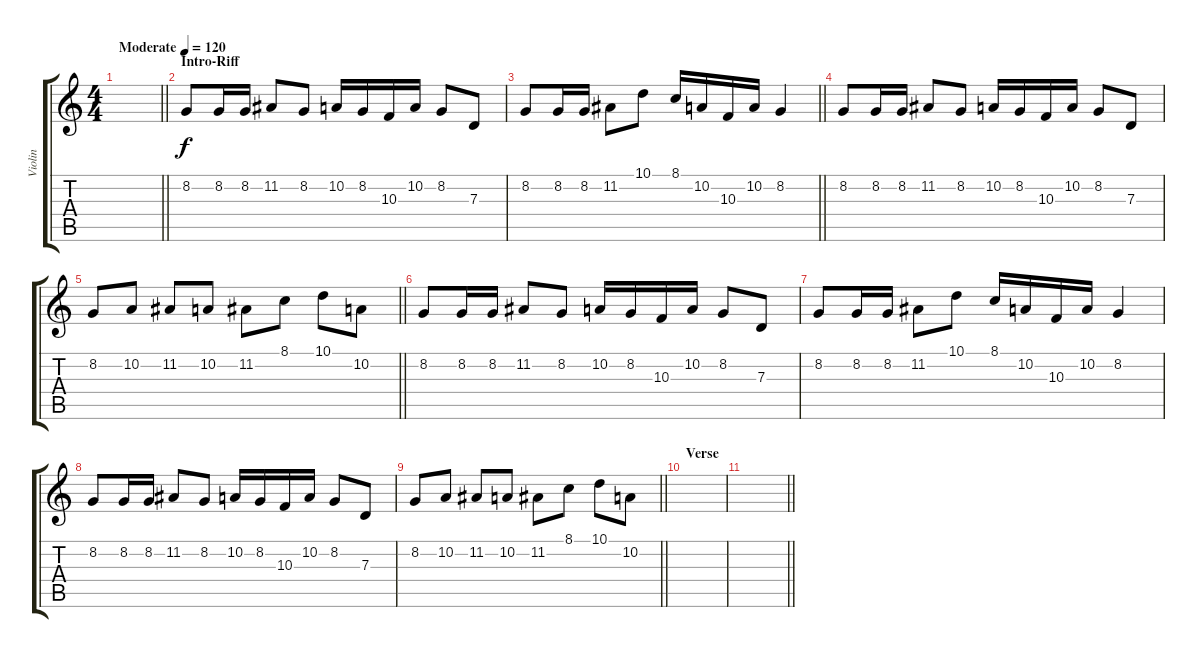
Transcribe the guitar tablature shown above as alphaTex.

\track ("Violin" "Violin") {instrument violin}
\staff {score tabs}
\tuning (E4 B3 G3 D3 A2 E2) {hide}
\ts (4 4)
\tempo (120 "Moderate")
\clef g2
\barLineRight lightlight
\ks c
|
\section ("" "Intro-Riff")
8.2.8 8.2.16 8.2.16 11.2.8 8.2.8 10.2.16 8.2.16 10.3.16 10.2.16 8.2.8 7.3.8 |
\barLineRight lightlight
8.2.8 8.2.16 8.2.16 11.2.8 10.1.8 8.1.16 10.2.16 10.3.16 10.2.16 8.2.4 |
8.2.8 8.2.16 8.2.16 11.2.8 8.2.8 10.2.16 8.2.16 10.3.16 10.2.16 8.2.8 7.3.8 |
\barLineRight lightlight
8.2.8 10.2.8 11.2.8 10.2.8 11.2.8 8.1.8 10.1.8 10.2.8 |
8.2.8 8.2.16 8.2.16 11.2.8 8.2.8 10.2.16 8.2.16 10.3.16 10.2.16 8.2.8 7.3.8 |
8.2.8 8.2.16 8.2.16 11.2.8 10.1.8 8.1.16 10.2.16 10.3.16 10.2.16 8.2.4 |
8.2.8 8.2.16 8.2.16 11.2.8 8.2.8 10.2.16 8.2.16 10.3.16 10.2.16 8.2.8 7.3.8 |
\barLineRight lightlight
8.2.8 10.2.8 11.2.8 10.2.8 11.2.8 8.1.8 10.1.8 10.2.8 |
\section ("" "Verse")
|
\barLineRight lightlight
